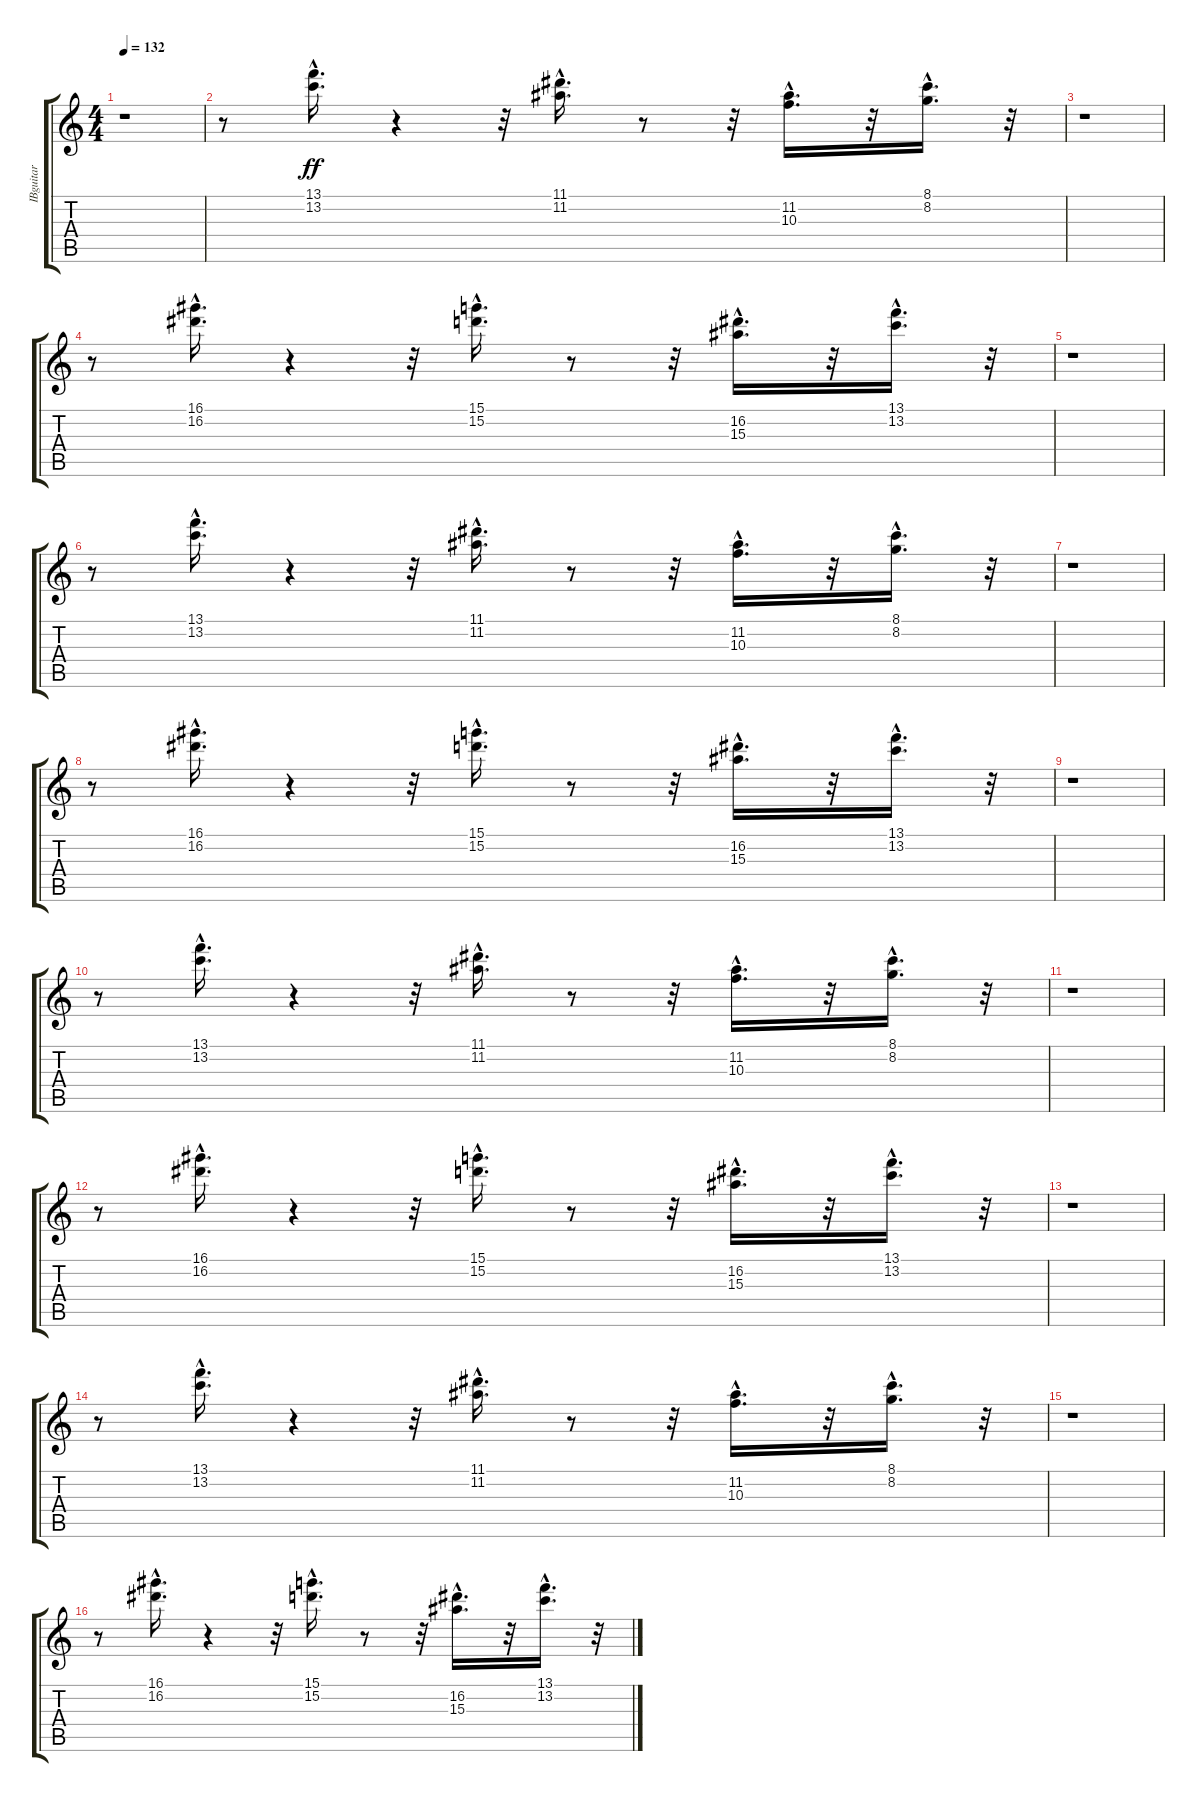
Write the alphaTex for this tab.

\track ("IBguitar" "IBguitar") {instrument electricguitarjazz}
\staff {score tabs}
\tuning (E4 B3 G3 D3 A2 E2) {hide}
\ts (4 4)
\tempo 132
\clef g2
\ks c
r.1{dy ff instrument electricguitarjazz} |
r.8 (13.1{hac} 13.2{hac}).16{d} r.4 r.32 (11.1{hac} 11.2{hac}).16{d} r.8 r.32 (11.2{hac} 10.3{hac}).16{d} r.32 (8.1{hac} 8.2{hac}).16{d} r.32 |
r.1 |
r.8 (16.1{hac} 16.2{hac}).16{d} r.4 r.32 (15.1{hac} 15.2{hac}).16{d} r.8 r.32 (16.2{hac} 15.3{hac}).16{d} r.32 (13.1{hac} 13.2{hac}).16{d} r.32 |
r.1 |
r.8 (13.1{hac} 13.2{hac}).16{d} r.4 r.32 (11.1{hac} 11.2{hac}).16{d} r.8 r.32 (11.2{hac} 10.3{hac}).16{d} r.32 (8.1{hac} 8.2{hac}).16{d} r.32 |
r.1 |
r.8 (16.1{hac} 16.2{hac}).16{d} r.4 r.32 (15.1{hac} 15.2{hac}).16{d} r.8 r.32 (16.2{hac} 15.3{hac}).16{d} r.32 (13.1{hac} 13.2{hac}).16{d} r.32 |
r.1 |
r.8 (13.1{hac} 13.2{hac}).16{d} r.4 r.32 (11.1{hac} 11.2{hac}).16{d} r.8 r.32 (11.2{hac} 10.3{hac}).16{d} r.32 (8.1{hac} 8.2{hac}).16{d} r.32 |
r.1 |
r.8 (16.1{hac} 16.2{hac}).16{d} r.4 r.32 (15.1{hac} 15.2{hac}).16{d} r.8 r.32 (16.2{hac} 15.3{hac}).16{d} r.32 (13.1{hac} 13.2{hac}).16{d} r.32 |
r.1 |
r.8 (13.1{hac} 13.2{hac}).16{d} r.4 r.32 (11.1{hac} 11.2{hac}).16{d} r.8 r.32 (11.2{hac} 10.3{hac}).16{d} r.32 (8.1{hac} 8.2{hac}).16{d} r.32 |
r.1 |
r.8 (16.1{hac} 16.2{hac}).16{d} r.4 r.32 (15.1{hac} 15.2{hac}).16{d} r.8 r.32 (16.2{hac} 15.3{hac}).16{d} r.32 (13.1{hac} 13.2{hac}).16{d} r.32
